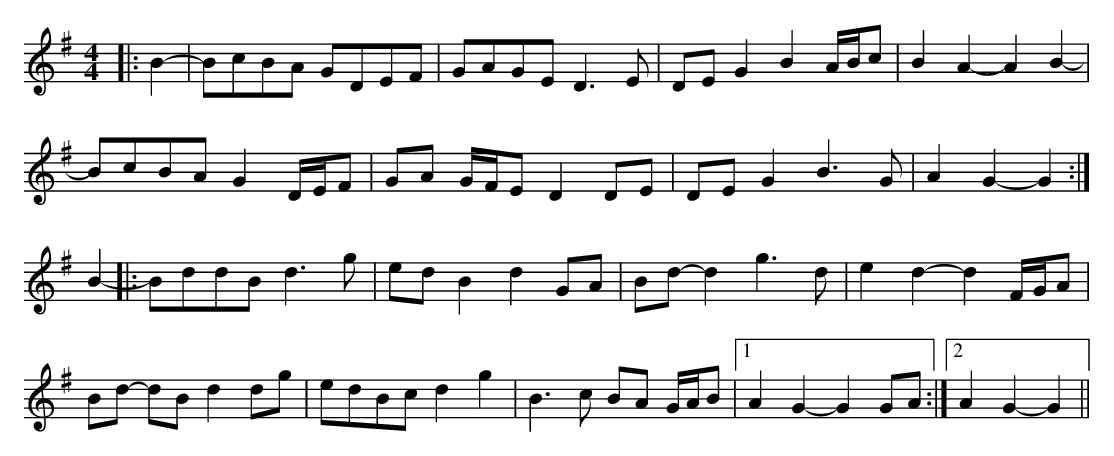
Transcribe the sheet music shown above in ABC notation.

X:1
M:4/4
K:G
|:B2-|BcBA GDEF|GAGE D3 E|DE G2 B2 A/B/c|B2 A2- A2 B2-|
BcBA G2 D/E/F|GA G/F/E D2 DE|DE G2 B3 G|A2 G2- G2:|
B2-|:BddB d3 g|ed B2 d2 GA|Bd- d2 g3 d|e2 d2- d2 F/G/A|
Bd- dB d2 dg|edBc d2 g2|B3 c BA G/A/B|1 A2 G2- G2 GA:|2 A2 G2- G2||
